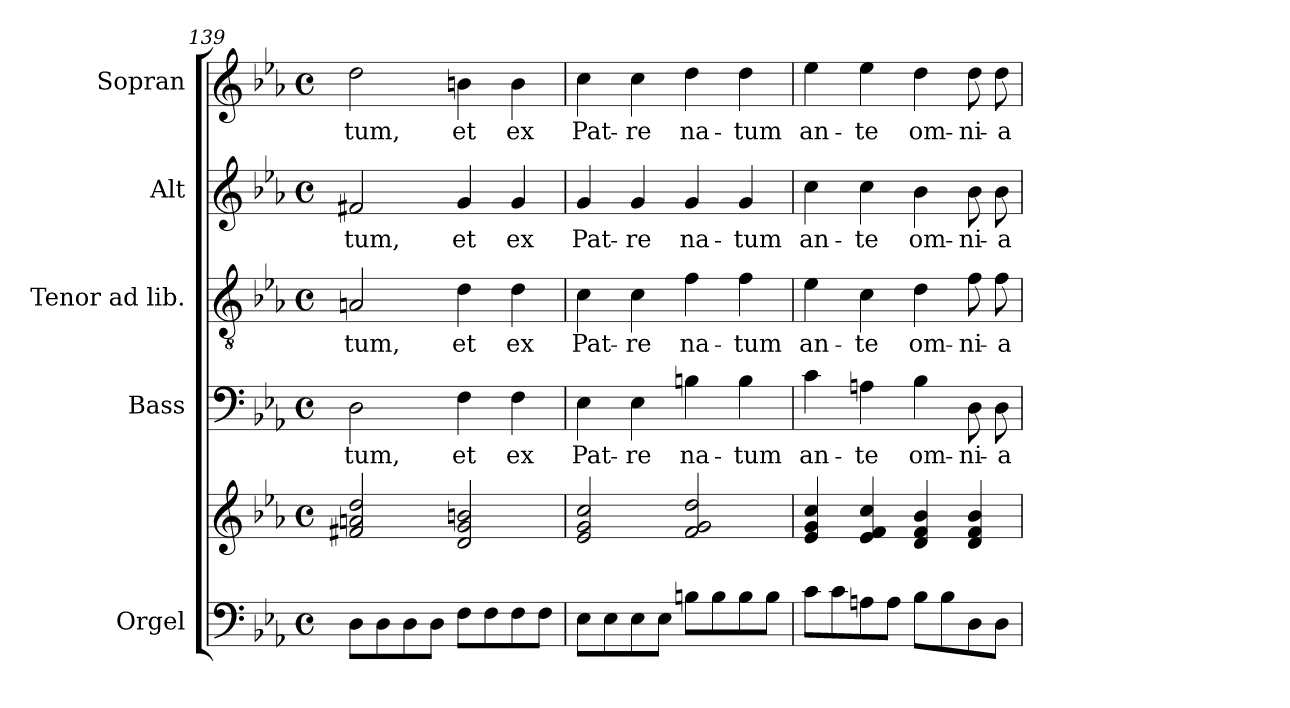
**kern	**kern	**kern	**text	**kern	**text	**kern	**text	**kern	**text
*part5	*part5	*part4	*part4	*part3	*part3	*part2	*part2	*part1	*part1
*staff6	*staff5	*staff4	*staff4	*staff3	*staff3	*staff2	*staff2	*staff1	*staff1
*I"Orgel	*	*I"Bass	*	*I"Tenor ad lib.	*	*I"Alt	*	*I"Sopran	*
*	*	*I'B.	*	*I'T.	*	*I'A.	*	*I'S.	*
*clefF4	*clefG2	*clefF4	*	*clefGv2	*	*clefG2	*	*clefG2	*
*k[b-e-a-]	*k[b-e-a-]	*k[b-e-a-]	*	*k[b-e-a-]	*	*k[b-e-a-]	*	*k[b-e-a-]	*
*E-:	*E-:	*E-:	*	*E-:	*	*E-:	*	*E-:	*
*M4/4	*M4/4	*M4/4	*	*M4/4	*	*M4/4	*	*M4/4	*
*met(c)	*met(c)	*met(c)	*	*met(c)	*	*met(c)	*	*met(c)	*
=139	=139	=139	=139	=139	=139	=139	=139	=139	=139
!	!	!	!LO:LY:b	!	!LO:LY:b	!	!LO:LY:b	!	!LO:LY:b
8D\L	2f#X/ 2an/ 2dd/	2D\	-tum,	2An/	-tum,	2f#X/	-tum,	2dd\	-tum,
8D\	.	.	.	.	.	.	.	.	.
8D\	.	.	.	.	.	.	.	.	.
8D\J	.	.	.	.	.	.	.	.	.
!	!	!	!LO:LY:b	!	!LO:LY:b	!	!LO:LY:b	!	!LO:LY:b
8F\L	2d/ 2g/ 2bn/	4F\	et	4d\	et	4g/	et	4bn\	et
8F\	.	.	.	.	.	.	.	.	.
!	!	!	!LO:LY:b	!	!LO:LY:b	!	!LO:LY:b	!	!LO:LY:b
8F\	.	4F\	ex	4d\	ex	4g/	ex	4b\	ex
8F\J	.	.	.	.	.	.	.	.	.
=140	=140	=140	=140	=140	=140	=140	=140	=140	=140
!	!	!	!LO:LY:b	!	!LO:LY:b	!	!LO:LY:b	!	!LO:LY:b
8E-\L	2e-/ 2g/ 2cc/	4E-\	Pat-	4c\	Pat-	4g/	Pat-	4cc\	Pat-
8E-\	.	.	.	.	.	.	.	.	.
!	!	!	!LO:LY:b	!	!LO:LY:b	!	!LO:LY:b	!	!LO:LY:b
8E-\	.	4E-\	-re	4c\	-re	4g/	-re	4cc\	-re
8E-\J	.	.	.	.	.	.	.	.	.
!	!	!	!LO:LY:b	!	!LO:LY:b	!	!LO:LY:b	!	!LO:LY:b
8Bn\L	2f/ 2g/ 2dd/	4Bn\	na-	4f\	na-	4g/	na-	4dd\	na-
8B\	.	.	.	.	.	.	.	.	.
!	!	!	!LO:LY:b	!	!LO:LY:b	!	!LO:LY:b	!	!LO:LY:b
8B\	.	4B\	-tum	4f\	-tum	4g/	-tum	4dd\	-tum
8B\J	.	.	.	.	.	.	.	.	.
=141	=141	=141	=141	=141	=141	=141	=141	=141	=141
!	!	!	!LO:LY:b	!	!LO:LY:b	!	!LO:LY:b	!	!LO:LY:b
8c\L	4e-/ 4g/ 4cc/	4c\	an-	4e-\	an-	4cc\	an-	4ee-\	an-
8c\	.	.	.	.	.	.	.	.	.
!	!	!	!LO:LY:b	!	!LO:LY:b	!	!LO:LY:b	!	!LO:LY:b
8An\	4e-/ 4f/ 4cc/	4An\	-te	4c\	-te	4cc\	-te	4ee-\	-te
8A\J	.	.	.	.	.	.	.	.	.
!	!	!	!LO:LY:b	!	!LO:LY:b	!	!LO:LY:b	!	!LO:LY:b
8B-\L	4d/ 4f/ 4b-/	4B-\	om-	4d\	om-	4b-\	om-	4dd\	om-
8B-\	.	.	.	.	.	.	.	.	.
!	!	!	!LO:LY:b	!	!LO:LY:b	!	!LO:LY:b	!	!LO:LY:b
8D\	4d/ 4f/ 4b-/	8D\	-ni-	8f\	-ni-	8b-\	-ni-	8dd\	-ni-
!	!	!	!LO:LY:b	!	!LO:LY:b	!	!LO:LY:b	!	!LO:LY:b
8D\J	.	8D\	-a	8f\	-a	8b-\	-a	8dd\	-a
=	=	=	=	=	=	=	=	=	=
*-	*-	*-	*-	*-	*-	*-	*-	*-	*-
